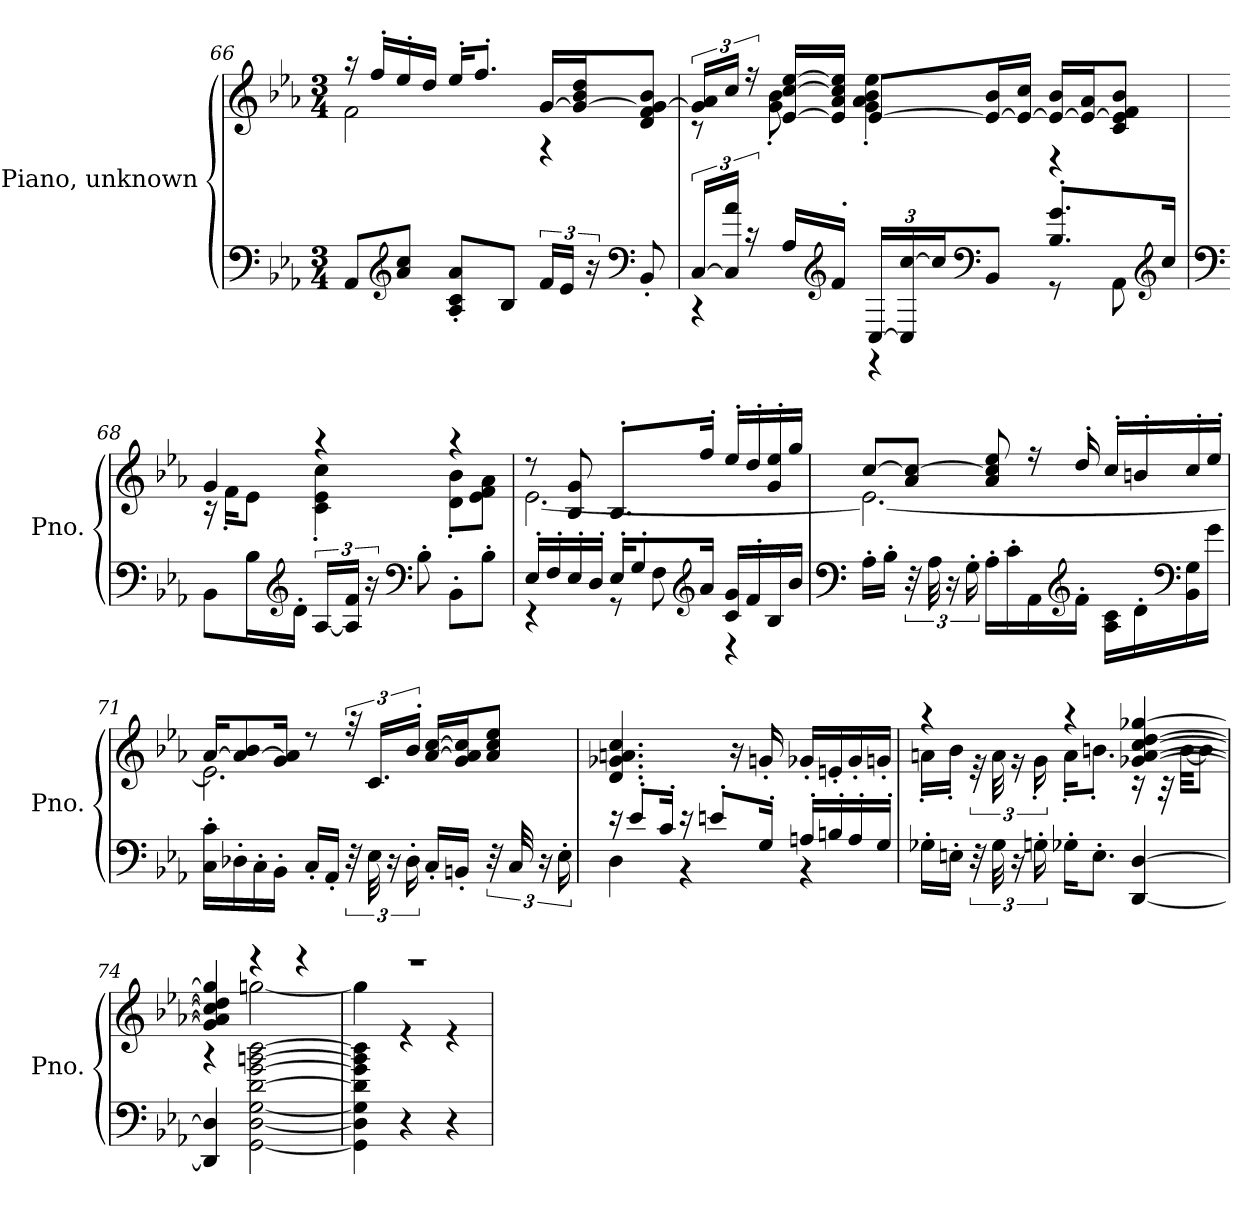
**kern	**kern
*part1	*part1
*staff2	*staff1
*I"Piano, unknown	*
*I'Pno.	*
!!LO:LB:g=z
*clefF4	*clefG2
*k[b-e-a-]	*k[b-e-a-]
*M3/4	*M3/4
=66	=66
*	*^
8AA-/L	16r	2f\
.	16ff'/LL	.
*clefG2	*	*
8a-/ 8cc/J	16ee-'/	.
.	16dd/JJ	.
8A-/' 8c/' 8a-/'L	16ee-'/KL	.
.	8.ff'/J	.
8B-/J	.	.
24f/LL	[16g/LL	4r
24e-/JJ	.	.
.	16g/_ 16b-/ 16dd/J	.
24r	.	.
*clefF4	*	*
8BB-'/	8d/ 8f/ 8g/_ 8b-/J	.
=67	=67	=67
*^	*	*
[24C/LL	4r	24g/] 24a-/LL	8r
24C/] 24a-/JJ	.	24cc/JJ	.
24r	.	24r	.
16A-/LL	.	[16e-/ [16cc/ [16ee-/LL	8g\' 8b-\'
*clefG2	*	*	*
16f'/JJ	.	16e-/] 16a-/ 16cc/] 16ee-/]JJ	.
*Xbrackettup	*	*	*
[24C/LL	4r	[8e-/L	4g\' 4a-\' 4b-\' 4ee-\'
24C/] [24cc/	.	.	.
24cc/J]	.	.	.
*clefF4	*	*	*
8BB-/J	.	16e-/_ 16b-/L	.
.	.	16e-/_ 16cc/JJ	.
8.B-/' 8.g/'L	8r	16e-/_ 16b-/LL	4r
.	.	16e-/_ 16a-/J	.
.	8AA-\	8c/ 8e-/] 8f/ 8b-/J	.
*clefG2	*	*	*
16cc/Jk	.	.	.
*v	*v	*	*
!!LO:LB:g=z	!!
=68	=68	=68
*clefF4	*	*
8BB-\L	4g/	16r
.	.	16f'\KL
16B-\L	.	8e-\J
*clefG2	*	*
16d'\JJ	.	.
*brackettup	*	*
[24A-/LL	4r	4c\' 4e-\' 4cc\'
24A-/] 24f/JJ	.	.
24r	.	.
*clefF4	*	*
8B-'\	.	.
8BB-'\L	4r	8d\' 8b-\'L
8B-'\J	.	8e-\ 8f\ 8a-\J
=69	=69	=69
*^	*	*
16E-'/LL	4r	8r	[2.e-\
16F'/	.	.	.
16E-'/	.	8B-/ 8g/	.
16D'/JJ	.	.	.
16E-'/KL	8r	8.B-'/L	.
8G'/	.	.	.
.	8F\	.	.
*clefG2	*	*	*
16a-/Jk	.	16ff'/Jk	.
16c/ 16g/LL	4r	16ee-'/LL	.
16f'/	.	16dd'/	.
16B-/	.	16g/' 16ee-/'	.
16b-/JJ	.	16gg/JJ	.
*v	*v	*	*
!!LO:LB:g=z	!!
=70	=70	=70
*clefF4	*	*
16A-'\LL	[8cc/L	2.e-\_
16B-'\JJ	.	.
48r	8a-/ 8cc/_J	.
48A-\	.	.
24r	.	.
24G'\	.	.
16A-'\LL	8a-/ 8cc/] 8ee-/	.
16c'\	.	.
16AA-\	16r	.
*clefG2	*	*
16f'\JJ	16dd'/	.
16A-\ 16c\LL	16cc'/LL	.
16d'\	16bn'/	.
*clefF4	*	*
16BB-\ 16G\	16cc'/	.
16g\JJ	16ee-'/JJ	.
=71	=71	=71
16C\' 16c\'LL	[16a-/KL	2.e-\]
16D-X'\	8a-/_ 8b-/	.
16C'\	.	.
16BB-'\JJ	16g/ 16a-/]Jk	.
16C'/LL	8r	.
16AA-'/JJ	.	.
48r	48r	.
48E-\	24.c/LL	.
24r	.	.
24D-'\	24b-'/JJ	.
16C'/LL	[16a-/ [16cc/LL	.
16BBn'/JJ	16g/ 16a-/] 16cc/]J	.
48r	8a-/ 8cc/ 8ee-/J	.
48C/	.	.
24r	.	.
24E-'\	.	.
*	*v	*v
!!LO:PB:g=z
=72	=72
*^	*
16r	4D\	4.d/ 4.g-X/ 4.an/ 4.cc/
8e-'/L	.	.
16c'/Jk	.	.
16r	4r	.
8en'/L	.	.
.	.	16r
16G'/Jk	.	16gn'/
16An'/LL	4r	16g-X'/LL
16Bn'/	.	16en'/
16A'/	.	16g-'/
16G'/JJ	.	16gn'/JJ
*v	*v	*
=73	=73
*	*^
16G-X'\LL	4r	16an'\LL
16En'\JJ	.	16b-'\JJ
48r	.	48r
48G-\	.	48a\
24r	.	24r
24Gn'\	.	24g'\
16G-X'\KL	4r	16a'\KL
8.E'\J	.	8.bn'\J
[4DD/ [4D/	[4g-X/ [4a/ [4cc/ [4dd/ [4gg-X/	16r
.	.	32r
.	.	[32b\KKL
.	.	8b\J]
=74	=74	=74
4DD/] 4D/]	4g-/] 4a/] 4cc/] 4dd/] 4gg-/]	4r
[2GG\ [2D\ [2G\ [2d\ [2g\ [2bn\ [2dd\	4r	[2ggn\
.	4r	.
=75	=75	=75
4GG\] 4D\] 4G\] 4d\] 4g\] 4b\] 4dd\]	2.r	4gg\]
4r	.	4r
4r	.	4r
*	*v	*v
=	=
*-	*-
